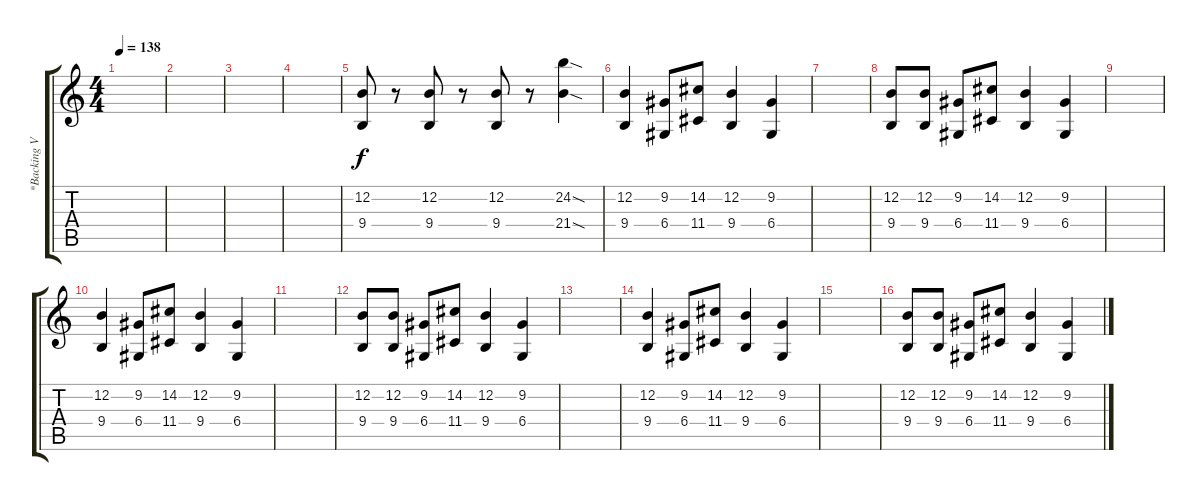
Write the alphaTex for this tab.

\track ("*Backing Vocal" "*Backing V") {instrument baritonesax}
\staff {score tabs}
\tuning (E4 B3 G3 D3 A2 E2) {hide}
\ts (4 4)
\tempo 138
\clef g2
\ks c
|
|
|
|
(12.2 9.4).8 r.8 (12.2 9.4).8 r.8 (12.2 9.4).8 r.8 (24.2{sod} 21.4{sod}).4 |
(12.2 9.4).4 (9.2 6.4).8 (14.2 11.4).8 (12.2 9.4).4 (9.2 6.4).4 |
|
(12.2 9.4).8 (12.2 9.4).8 (9.2 6.4).8 (14.2 11.4).8 (12.2 9.4).4 (9.2 6.4).4 |
|
(12.2 9.4).4 (9.2 6.4).8 (14.2 11.4).8 (12.2 9.4).4 (9.2 6.4).4 |
|
(12.2 9.4).8 (12.2 9.4).8 (9.2 6.4).8 (14.2 11.4).8 (12.2 9.4).4 (9.2 6.4).4 |
|
(12.2 9.4).4 (9.2 6.4).8 (14.2 11.4).8 (12.2 9.4).4 (9.2 6.4).4 |
|
(12.2 9.4).8 (12.2 9.4).8 (9.2 6.4).8 (14.2 11.4).8 (12.2 9.4).4 (9.2 6.4).4
